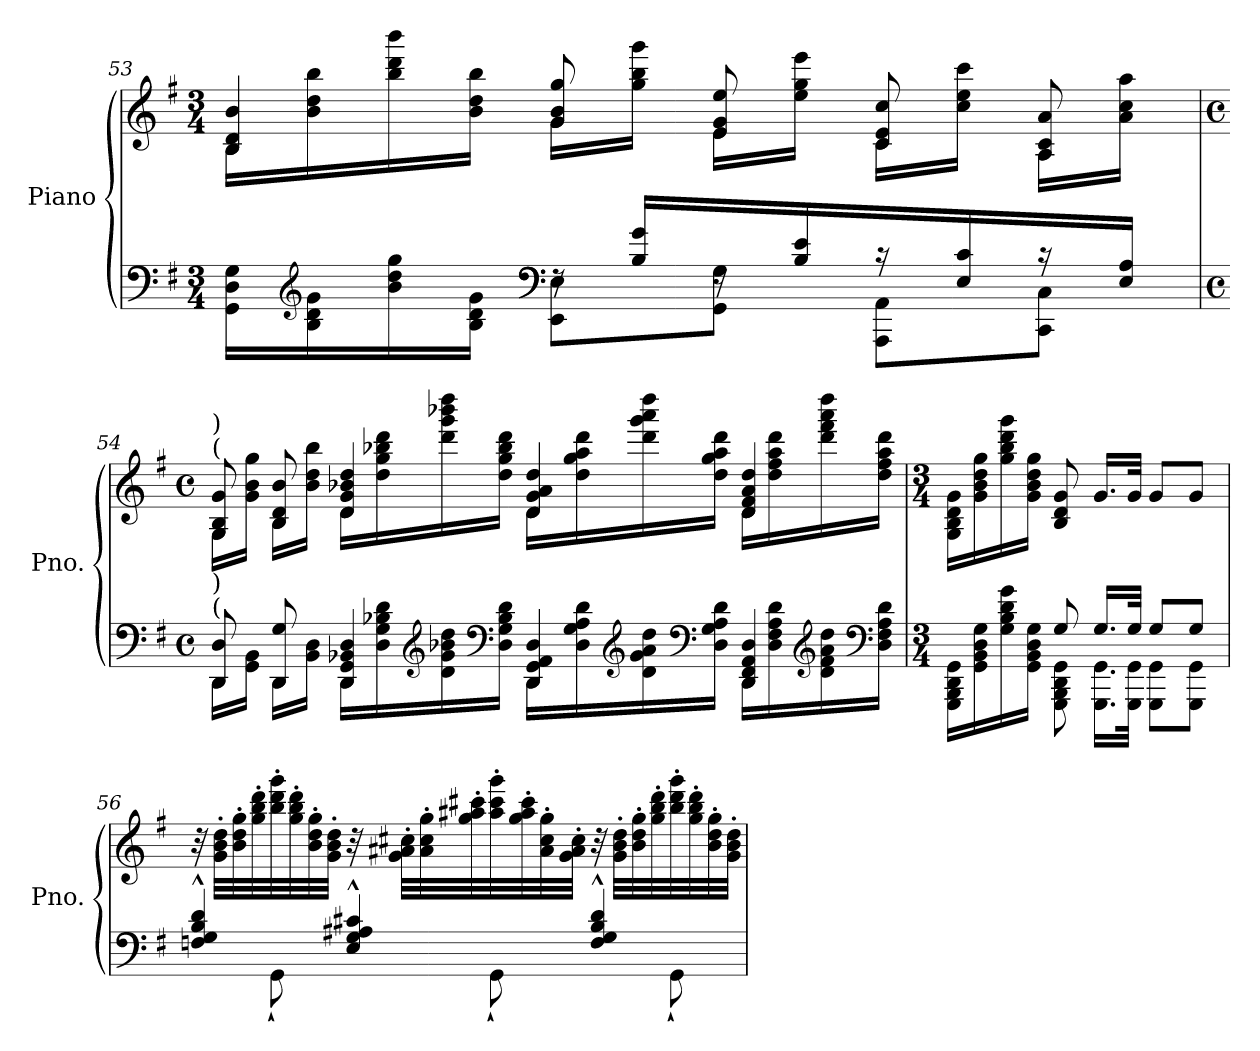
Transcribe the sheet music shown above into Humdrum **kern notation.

**kern	**kern
*part1	*part1
*staff2	*staff1
*I"Piano	*
*I'Pno.	*
*clefF4	*clefG2
*k[f#]	*k[f#]
*M3/4	*M3/4
=53	=53
*^	*^
16GG\ 16D\ 16G\LL	4ryy	4B/ 4d/ 4b/	16B\LL
*clefG2	*	*	*
16B\ 16d\ 16g\	.	.	16b\ 16dd\ 16bb\
16b\ 16dd\ 16gg\	.	.	16bb\ 16ddd\ 16bbb\
16B\ 16d\ 16g\JJ	.	.	16b\ 16dd\ 16bb\JJ
*clefF4	*	*	*
16rF	8EE\ 8E\L	8g/ 8b/ 8gg/	16g\LL
16B/ 16g/LL	.	.	16gg\ 16bb\ 16ggg\JJ
16rF	8GG\ 8G\J	8e/ 8g/ 8ee/	16e\LL
16B/ 16e/	.	.	16ee\ 16gg\ 16eee\JJ
16r	8AAA\ 8AA\L	8c/ 8e/ 8cc/	16c\LL
16E/ 16c/	.	.	16cc\ 16ee\ 16ccc\JJ
16r	8CC\ 8C\J	8A/ 8c/ 8a/	16A\LL
16E/ 16A/JJ	.	.	16a\ 16cc\ 16aa\JJ
!!LO:LB:g=z	!!
=54	=54	=54	=54
*M4/4	*	*M4/4	*
*met(c)	*	*met(c)	*
!	!	!LO:TX:a:t=(	!
!	!	!LO:TX:a:t=)	!
!LO:TX:a:t=(	!	!	!
!LO:TX:a:t=)	!	!	!
8DD/ 8D/	16DD\LL	8G/ 8B/ 8g/	16G\LL
.	16GG\ 16BB\JJ	.	16g\ 16b\ 16gg\JJ
8DD/ 8G/	16DD\LL	8B/ 8d/ 8b/	16B\LL
.	16BB\ 16D\JJ	.	16b\ 16dd\ 16bb\JJ
4DD/ 4GG/ 4BB-X/ 4D/	16DD\LL	4d/ 4g/ 4b-X/ 4dd/	16d\LL
.	16D\ 16G\ 16B-X\ 16d\	.	16dd\ 16gg\ 16bb-X\ 16ddd\
*clefG2	*	*	*
.	16d\ 16g\ 16b-X\ 16dd\	.	16ddd\ 16ggg\ 16bbb-X\ 16dddd\
*clefF4	*	*	*
.	16D\ 16G\ 16B-\ 16d\JJ	.	16dd\ 16gg\ 16bb-\ 16ddd\JJ
4DD/ 4GG/ 4AA/ 4D/	16DD\LL	4d/ 4g/ 4a/ 4dd/	16d\LL
.	16D\ 16G\ 16A\ 16d\	.	16dd\ 16gg\ 16aa\ 16ddd\
*clefG2	*	*	*
.	16d\ 16g\ 16a\ 16dd\	.	16ddd\ 16ggg\ 16aaa\ 16dddd\
*clefF4	*	*	*
.	16D\ 16G\ 16A\ 16d\JJ	.	16dd\ 16gg\ 16aa\ 16ddd\JJ
4DD/ 4FF#/ 4AA/ 4D/	16DD\LL	4d/ 4f#/ 4a/ 4dd/	16d\LL
.	16D\ 16F#\ 16A\ 16d\	.	16dd\ 16ff#\ 16aa\ 16ddd\
*clefG2	*	*	*
.	16d\ 16f#\ 16a\ 16dd\	.	16ddd\ 16fff#\ 16aaa\ 16dddd\
*clefF4	*	*	*
.	16D\ 16F#\ 16A\ 16d\JJ	.	16dd\ 16ff#\ 16aa\ 16ddd\JJ
*	*	*v	*v
=55	=55	=55
*M3/4	*	*M3/4
*	*	*^
!	!	!LO:TX:a:t=)	!
!	!	!LO:TX:a:t=(	!
!	!	!LO:TX:b:t=(	!
!	!	!LO:TX:b:t=)	!
*	*	*v	*v
16GGG\ 16BBB\ 16DD\ 16GG\LL	4ryy	16G\ 16B\ 16d\ 16g\LL
16GG\ 16BB\ 16D\ 16G\	.	16g\ 16b\ 16dd\ 16gg\
16G\ 16B\ 16d\ 16g\	.	16gg\ 16bb\ 16ddd\ 16ggg\
16GG\ 16BB\ 16D\ 16G\JJ	.	16g\ 16b\ 16dd\ 16gg\JJ
8G/	8GGG\ 8BBB\ 8DD\ 8GG\	8B/ 8d/ 8g/
16.G/LL	16.GGG\ 16.GG\LL	16.g/LL
32G/JJk	32GGG\ 32GG\JJk	32g/JJk
8G/L	8GGG\ 8GG\L	8g/L
8G/J	8GGG\ 8GG\J	8g/J
!!LO:PB:g=z
=56	=56	=56
4Fn/^^ 4G/^^ 4B/^^ 4d/^^	8ryy	32r
.	.	32g\' 32b\' 32dd\'LLL
.	.	32b\' 32dd\' 32gg\'
.	.	32gg\' 32bb\' 32ddd\'
.	8GG`\	32bb\' 32ddd\' 32ggg\'
.	.	32gg\' 32bb\' 32ddd\'
.	.	32b\' 32dd\' 32gg\'
.	.	32g\' 32b\' 32dd\'JJJ
4E/^^ 4G/^^ 4A#X/^^ 4c#X/^^	8ryy	32r
.	.	32g\' 32a#X\' 32cc#X\'LLL
.	.	32a#\' 32cc#\' 32gg\'
.	.	32gg\' 32aa#X\' 32ccc#X\'
.	8GG`\	32aa#\' 32ccc#\' 32ggg\'
.	.	32gg\' 32aa#\' 32ccc#\'
.	.	32a#\' 32cc#\' 32gg\'
.	.	32g\' 32a#\' 32cc#\'JJJ
4F/^^ 4G/^^ 4B/^^ 4d/^^	8ryy	32r
.	.	32g\' 32b\' 32dd\'LLL
.	.	32b\' 32dd\' 32gg\'
.	.	32gg\' 32bb\' 32ddd\'
.	8GG`\	32bb\' 32ddd\' 32ggg\'
.	.	32gg\' 32bb\' 32ddd\'
.	.	32b\' 32dd\' 32gg\'
.	.	32g\' 32b\' 32dd\'JJJ
*v	*v	*
=	=
*-	*-
